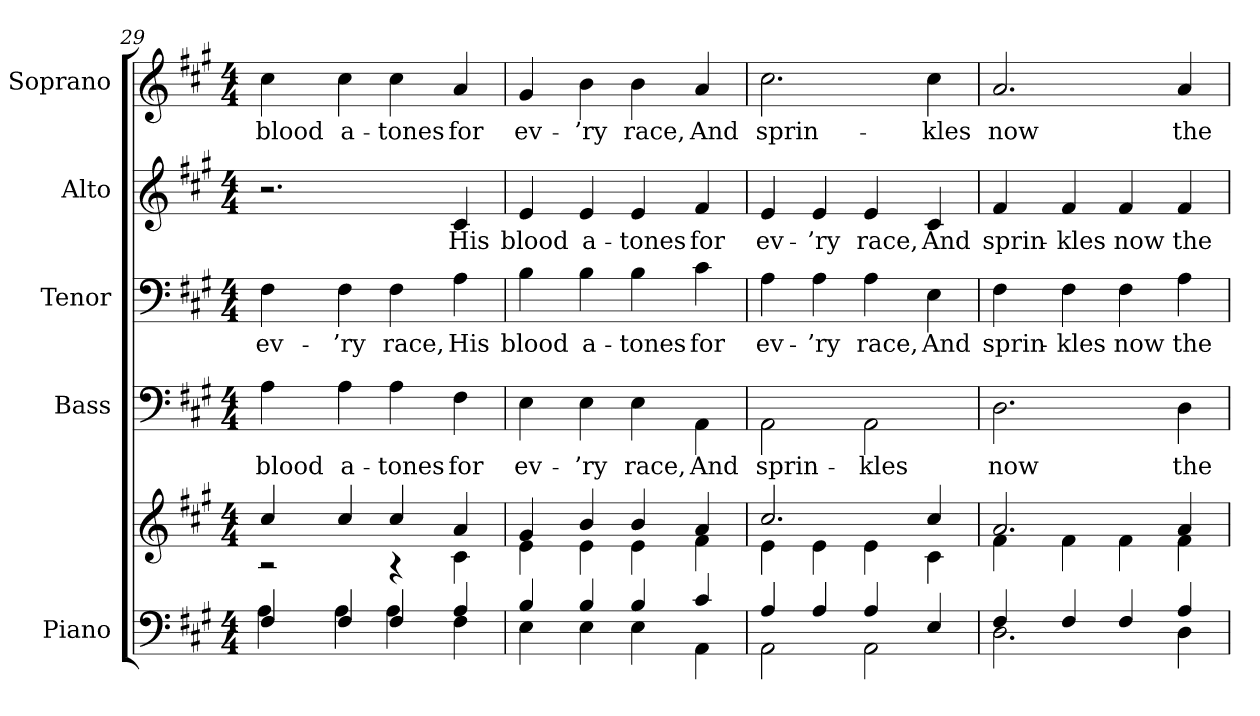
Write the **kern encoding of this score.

**kern	**kern	**kern	**text	**kern	**text	**kern	**text	**kern	**text
*part5	*part5	*part4	*part4	*part3	*part3	*part2	*part2	*part1	*part1
*staff6	*staff5	*staff4	*staff4	*staff3	*staff3	*staff2	*staff2	*staff1	*staff1
*I"Piano	*	*I"Bass	*	*I"Tenor	*	*I"Alto	*	*I"Soprano	*
*I'Pno.	*	*I'B.	*	*I'T.	*	*I'A.	*	*I'S.	*
*clefF4	*clefG2	*clefF4	*	*clefF4	*	*clefG2	*	*clefG2	*
*k[f#c#g#]	*k[f#c#g#]	*k[f#c#g#]	*	*k[f#c#g#]	*	*k[f#c#g#]	*	*k[f#c#g#]	*
*A:	*A:	*A:	*	*A:	*	*A:	*	*A:	*
*M4/4	*M4/4	*M4/4	*	*M4/4	*	*M4/4	*	*M4/4	*
=29	=29	=29	=29	=29	=29	=29	=29	=29	=29
*^	*^	*	*	*	*	*	*	*	*
!	!	!	!	!	!LO:LY:b:color=#000000	!	!	!	!	!	!
!	!	!	!	!	!	!	!LO:LY:b:color=#000000	!	!	!	!
!	!	!	!	!	!	!	!	!	!	!	!LO:LY:b:color=#000000
4F#i/	4Ai\	4cc#i/	2r	4Ai\	blood	4F#i\	ev-	2.r	.	4cc#i\	blood
!	!	!	!	!	!LO:LY:b:color=#000000	!	!	!	!	!	!
!	!	!	!	!	!	!	!LO:LY:b:color=#000000	!	!	!	!
!	!	!	!	!	!	!	!	!	!	!	!LO:LY:b:color=#000000
4F#i/	4Ai\	4cc#i/	.	4Ai\	a-	4F#i\	-’ry	.	.	4cc#i\	a-
!	!	!	!	!	!LO:LY:b:color=#000000	!	!	!	!	!	!
!	!	!	!	!	!	!	!LO:LY:b:color=#000000	!	!	!	!
!	!	!	!	!	!	!	!	!	!	!	!LO:LY:b:color=#000000
4F#i/	4Ai\	4cc#i/	4r	4Ai\	-tones	4F#i\	race,	.	.	4cc#i\	-tones
!	!	!	!	!	!LO:LY:b:color=#000000	!	!	!	!	!	!
!	!	!	!	!	!	!	!LO:LY:b:color=#000000	!	!	!	!
!	!	!	!	!	!	!	!	!	!LO:LY:b:color=#000000	!	!
!	!	!	!	!	!	!	!	!	!	!	!LO:LY:b:color=#000000
4Ai/	4F#i\	4ai/	4c#i\	4F#i\	for	4Ai\	His	4c#i/	His	4ai/	for
=30	=30	=30	=30	=30	=30	=30	=30	=30	=30	=30	=30
!	!	!	!	!	!LO:LY:b:color=#000000	!	!	!	!	!	!
!	!	!	!	!	!	!	!LO:LY:b:color=#000000	!	!	!	!
!	!	!	!	!	!	!	!	!	!LO:LY:b:color=#000000	!	!
!	!	!	!	!	!	!	!	!	!	!	!LO:LY:b:color=#000000
4Bi/	4Ei\	4g#i/	4ei\	4Ei\	ev-	4Bi\	blood	4ei/	blood	4g#i/	ev-
!	!	!	!	!	!LO:LY:b:color=#000000	!	!	!	!	!	!
!	!	!	!	!	!	!	!LO:LY:b:color=#000000	!	!	!	!
!	!	!	!	!	!	!	!	!	!LO:LY:b:color=#000000	!	!
!	!	!	!	!	!	!	!	!	!	!	!LO:LY:b:color=#000000
4Bi/	4Ei\	4bi/	4ei\	4Ei\	-’ry	4Bi\	a-	4ei/	a-	4bi\	-’ry
!	!	!	!	!	!LO:LY:b:color=#000000	!	!	!	!	!	!
!	!	!	!	!	!	!	!LO:LY:b:color=#000000	!	!	!	!
!	!	!	!	!	!	!	!	!	!LO:LY:b:color=#000000	!	!
!	!	!	!	!	!	!	!	!	!	!	!LO:LY:b:color=#000000
4Bi/	4Ei\	4bi/	4ei\	4Ei\	race,	4Bi\	-tones	4ei/	-tones	4bi\	race,
!	!	!	!	!	!LO:LY:b:color=#000000	!	!	!	!	!	!
!	!	!	!	!	!	!	!LO:LY:b:color=#000000	!	!	!	!
!	!	!	!	!	!	!	!	!	!LO:LY:b:color=#000000	!	!
!	!	!	!	!	!	!	!	!	!	!	!LO:LY:b:color=#000000
4c#i/	4AAi\	4ai/	4f#i\	4AAi\	And	4c#i\	for	4f#i/	for	4ai/	And
=31	=31	=31	=31	=31	=31	=31	=31	=31	=31	=31	=31
!	!	!	!	!	!LO:LY:b:color=#000000	!	!	!	!	!	!
!	!	!	!	!	!	!	!LO:LY:b:color=#000000	!	!	!	!
!	!	!	!	!	!	!	!	!	!LO:LY:b:color=#000000	!	!
!	!	!	!	!	!	!	!	!	!	!	!LO:LY:b:color=#000000
4Ai/	2AAi\	2.cc#i/	4ei\	2AAi\	sprin-	4Ai\	ev-	4ei/	ev-	2.cc#i\	sprin-
!	!	!	!	!	!	!	!LO:LY:b:color=#000000	!	!	!	!
!	!	!	!	!	!	!	!	!	!LO:LY:b:color=#000000	!	!
4Ai/	.	.	4ei\	.	.	4Ai\	-’ry	4ei/	-’ry	.	.
!	!	!	!	!	!LO:LY:b:color=#000000	!	!	!	!	!	!
!	!	!	!	!	!	!	!LO:LY:b:color=#000000	!	!	!	!
!	!	!	!	!	!	!	!	!	!LO:LY:b:color=#000000	!	!
4Ai/	2AAi\	.	4ei\	2AAi\	-kles	4Ai\	race,	4ei/	race,	.	.
!	!	!	!	!	!	!	!LO:LY:b:color=#000000	!	!	!	!
!	!	!	!	!	!	!	!	!	!LO:LY:b:color=#000000	!	!
!	!	!	!	!	!	!	!	!	!	!	!LO:LY:b:color=#000000
4Ei/	.	4cc#i/	4c#i\	.	.	4Ei\	And	4c#i/	And	4cc#i\	-kles
!!LO:LB:g=z
=32	=32	=32	=32	=32	=32	=32	=32	=32	=32	=32	=32
!	!	!	!	!	!LO:LY:b:color=#000000	!	!	!	!	!	!
!	!	!	!	!	!	!	!LO:LY:b:color=#000000	!	!	!	!
!	!	!	!	!	!	!	!	!	!LO:LY:b:color=#000000	!	!
!	!	!	!	!	!	!	!	!	!	!	!LO:LY:b:color=#000000
4F#i/	2.Di\	2.ai/	4f#i\	2.Di\	now	4F#i\	sprin-	4f#i/	sprin-	2.ai/	now
!	!	!	!	!	!	!	!LO:LY:b:color=#000000	!	!	!	!
!	!	!	!	!	!	!	!	!	!LO:LY:b:color=#000000	!	!
4F#i/	.	.	4f#i\	.	.	4F#i\	-kles	4f#i/	-kles	.	.
!	!	!	!	!	!	!	!LO:LY:b:color=#000000	!	!	!	!
!	!	!	!	!	!	!	!	!	!LO:LY:b:color=#000000	!	!
4F#i/	.	.	4f#i\	.	.	4F#i\	now	4f#i/	now	.	.
!	!	!	!	!	!LO:LY:b:color=#000000	!	!	!	!	!	!
!	!	!	!	!	!	!	!LO:LY:b:color=#000000	!	!	!	!
!	!	!	!	!	!	!	!	!	!LO:LY:b:color=#000000	!	!
!	!	!	!	!	!	!	!	!	!	!	!LO:LY:b:color=#000000
4Ai/	4Di\	4ai/	4f#i\	4Di\	the	4Ai\	the	4f#i/	the	4ai/	the
*v	*v	*	*	*	*	*	*	*	*	*	*
*	*v	*v	*	*	*	*	*	*	*	*
=	=	=	=	=	=	=	=	=	=
*-	*-	*-	*-	*-	*-	*-	*-	*-	*-
